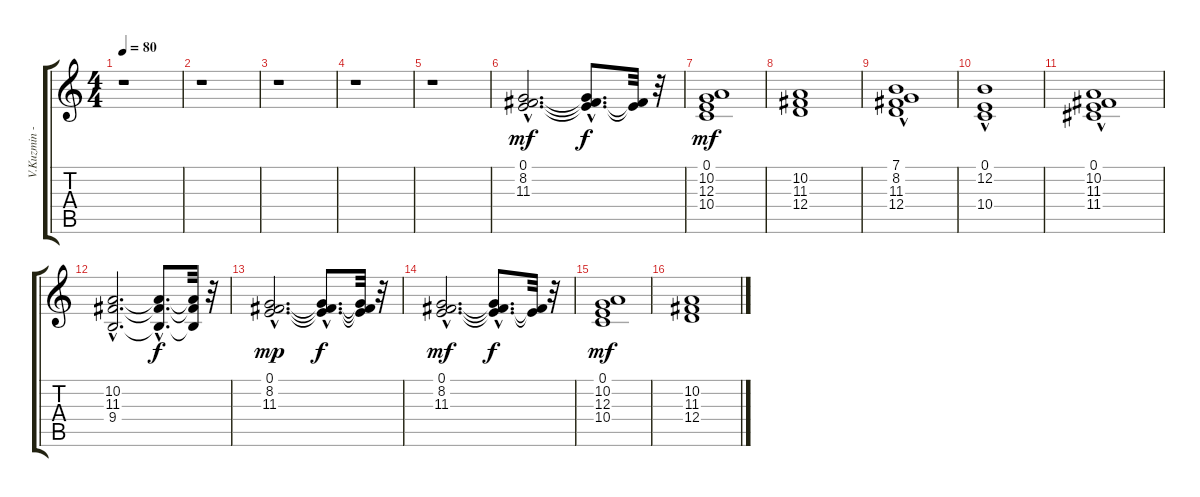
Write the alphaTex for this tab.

\track ("V.Kuzmin - I'll Never Forget You" "V.Kuzmin -") {instrument synthstrings2}
\staff {score tabs}
\tuning (E4 B3 G3 D3 A2 E2) {hide}
\ts (4 4)
\tempo 80
\clef g2
\ks c
r.1{dy mf} |
r.1 |
r.1 |
r.1 |
r.1 |
(0.1{hac} 8.2{hac} 11.3{hac}).2{d instrument synthstrings2} (0.1{hac t} 8.2{hac t} 11.3{hac t}).8{d dy f} (0.1{t} 11.3{t}).32 r.32 |
(0.1 10.2 12.3 10.4).1{dy mf} |
(10.2 11.3 12.4).1 |
(7.1{hac} 8.2 11.3 12.4).1 |
(0.1 12.2{hac} 10.4).1 |
(0.1{hac} 10.2 11.3 11.4).1 |
(10.2{hac} 11.3{hac} 9.4{hac}).2{d} (10.2{hac t} 11.3{hac t} 9.4{hac t}).8{d dy f} (10.2{t} 11.3{t} 9.4{t}).32 r.32 |
(0.1{hac} 8.2{hac} 11.3{hac}).2{d dy mp} (0.1{hac t} 8.2{hac t} 11.3{hac t}).8{d dy f} (0.1{t} 8.2{t} 11.3{t}).32 r.32 |
(0.1{hac} 8.2{hac} 11.3{hac}).2{d dy mf} (0.1{hac t} 8.2{hac t} 11.3{hac t}).8{d dy f} (0.1{t} 11.3{t}).32 r.32 |
(0.1 10.2 12.3 10.4).1{dy mf} |
(10.2 11.3 12.4).1
